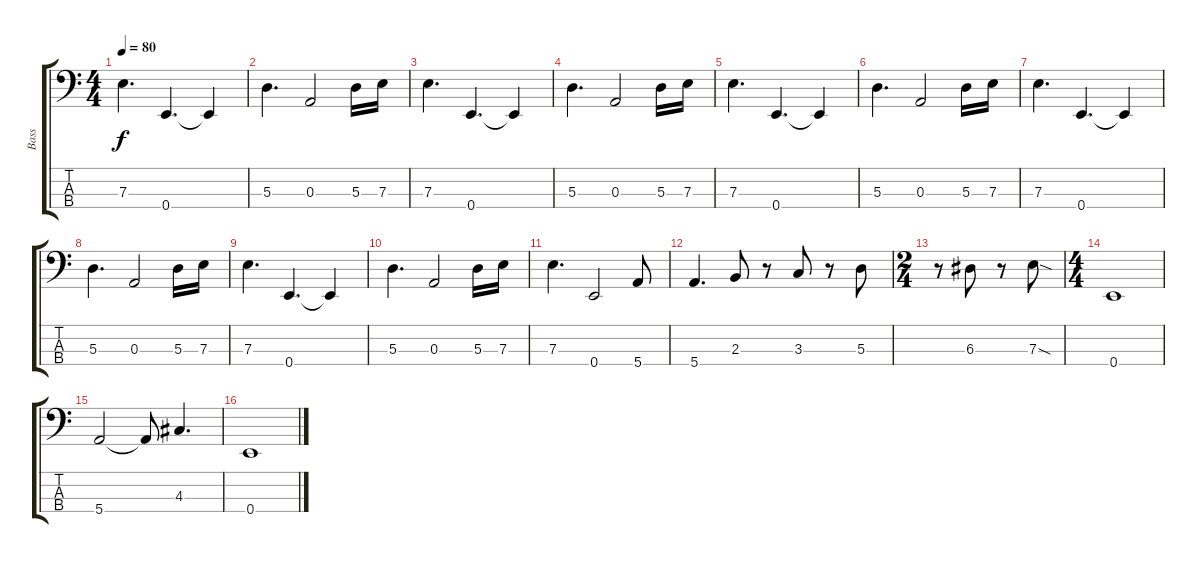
\track ("Bass" "Bass") {instrument fretlessbass}
\staff {score tabs}
\tuning (G2 D2 A1 E1) {hide}
\ts (4 4)
\tempo 80
\clef f4
\ks c
7.3.4{d dy f} 0.4.4{d} 0.4{t}.4 |
5.3.4{d} 0.3.2 5.3.16 7.3.16 |
7.3.4{d} 0.4.4{d} 0.4{t}.4 |
5.3.4{d} 0.3.2 5.3.16 7.3.16 |
7.3.4{d} 0.4.4{d} 0.4{t}.4 |
5.3.4{d} 0.3.2 5.3.16 7.3.16 |
7.3.4{d} 0.4.4{d} 0.4{t}.4 |
5.3.4{d} 0.3.2 5.3.16 7.3.16 |
7.3.4{d} 0.4.4{d} 0.4{t}.4 |
5.3.4{d} 0.3.2 5.3.16 7.3.16 |
7.3.4{d} 0.4.2 5.4.8 |
5.4.4{d} 2.3.8 r.8 3.3.8 r.8 5.3.8 |
\ts (2 4)
r.8 6.3.8 r.8 7.3{sod}.8 |
\ts (4 4)
0.4.1 |
5.4.2 5.4{t}.8 4.3.4{d} |
0.4.1
